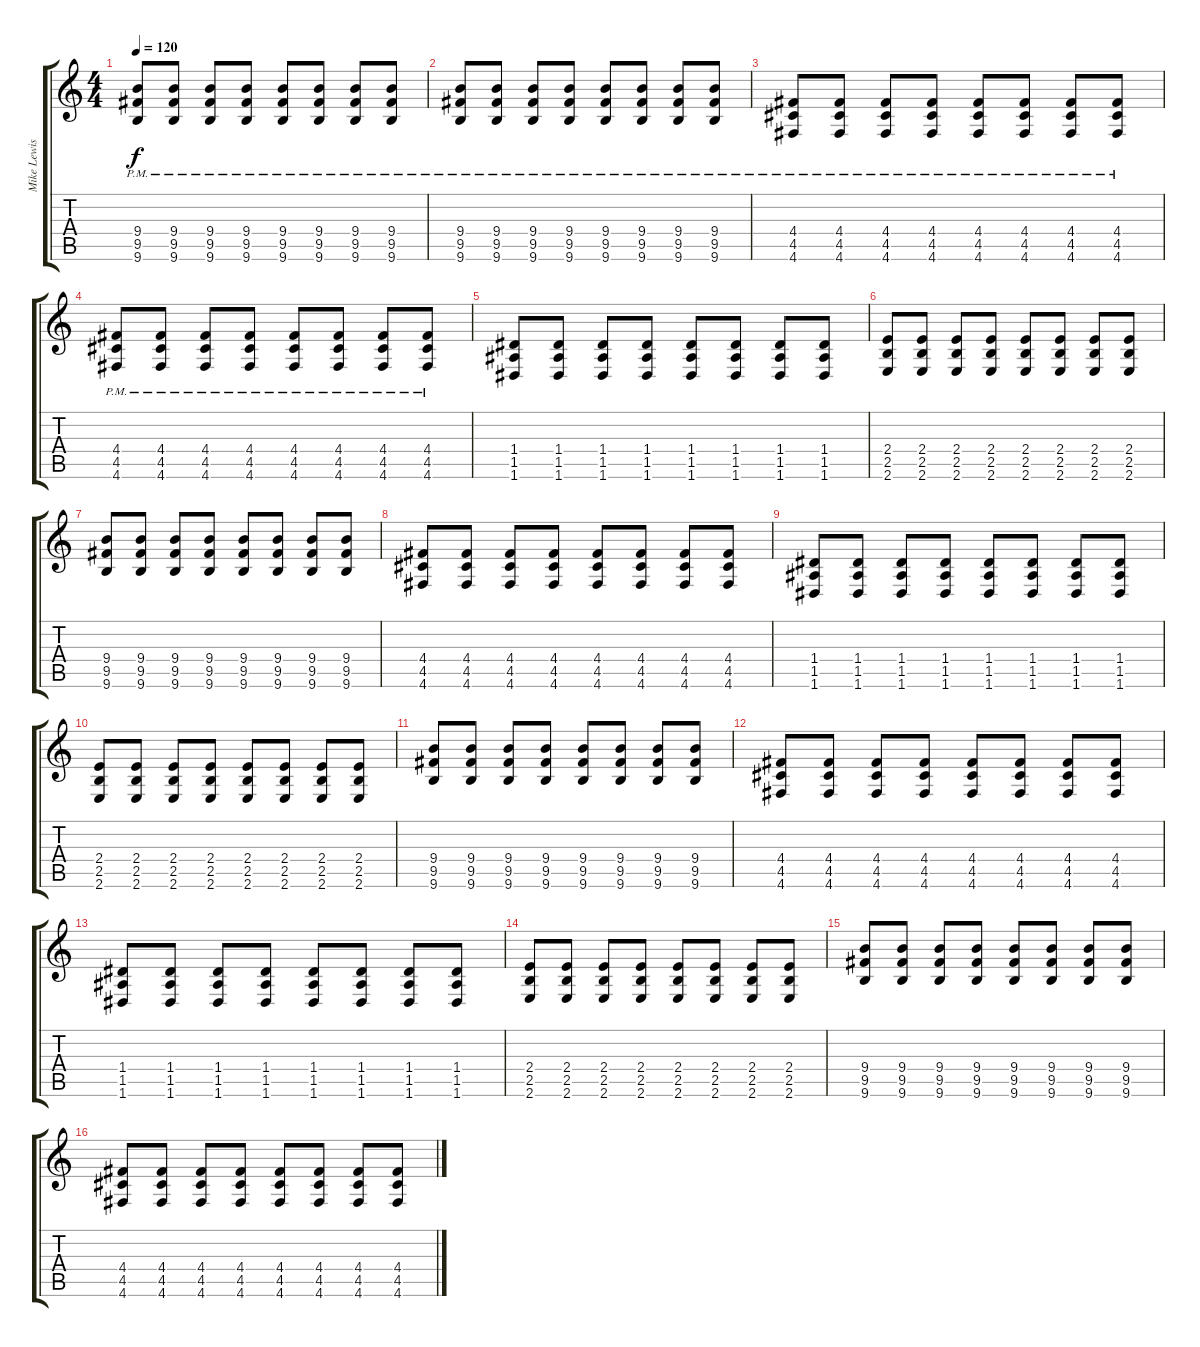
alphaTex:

\track ("Mike Lewis" "Mike Lewis") {instrument distortionguitar}
\staff {score tabs}
\tuning (E4 B3 G3 D3 A2 D2) {hide}
\ts (4 4)
\tempo 120
\clef g2
\ks c
(9.4{pm} 9.5 9.6).8{dy f} (9.4 9.5{pm} 9.6).8 (9.4 9.5{pm} 9.6).8 (9.4 9.5{pm} 9.6).8 (9.4 9.5{pm} 9.6).8 (9.4 9.5{pm} 9.6).8 (9.4 9.5{pm} 9.6).8 (9.4 9.5{pm} 9.6).8 |
(9.4{pm} 9.5 9.6).8 (9.4 9.5{pm} 9.6).8 (9.4 9.5{pm} 9.6).8 (9.4 9.5{pm} 9.6).8 (9.4 9.5{pm} 9.6).8 (9.4 9.5{pm} 9.6).8 (9.4 9.5{pm} 9.6).8 (9.4 9.5{pm} 9.6).8 |
(4.4 4.5 4.6{pm}).8 (4.4 4.5 4.6{pm}).8 (4.4 4.5 4.6{pm}).8 (4.4 4.5 4.6{pm}).8 (4.4 4.5 4.6{pm}).8 (4.4 4.5 4.6{pm}).8 (4.4 4.5 4.6{pm}).8 (4.4 4.5 4.6{pm}).8 |
(4.4 4.5 4.6{pm}).8 (4.4 4.5 4.6{pm}).8 (4.4 4.5 4.6{pm}).8 (4.4 4.5 4.6{pm}).8 (4.4 4.5 4.6{pm}).8 (4.4 4.5 4.6{pm}).8 (4.4 4.5 4.6{pm}).8 (4.4 4.5 4.6{pm}).8 |
(1.4 1.5 1.6).8 (1.4 1.5 1.6).8 (1.4 1.5 1.6).8 (1.4 1.5 1.6).8 (1.4 1.5 1.6).8 (1.4 1.5 1.6).8 (1.4 1.5 1.6).8 (1.4 1.5 1.6).8 |
(2.4 2.5 2.6).8 (2.4 2.5 2.6).8 (2.4 2.5 2.6).8 (2.4 2.5 2.6).8 (2.4 2.5 2.6).8 (2.4 2.5 2.6).8 (2.4 2.5 2.6).8 (2.4 2.5 2.6).8 |
(9.4 9.5 9.6).8 (9.4 9.5 9.6).8 (9.4 9.5 9.6).8 (9.4 9.5 9.6).8 (9.4 9.5 9.6).8 (9.4 9.5 9.6).8 (9.4 9.5 9.6).8 (9.4 9.5 9.6).8 |
(4.4 4.5 4.6).8 (4.4 4.5 4.6).8 (4.4 4.5 4.6).8 (4.4 4.5 4.6).8 (4.4 4.5 4.6).8 (4.4 4.5 4.6).8 (4.4 4.5 4.6).8 (4.4 4.5 4.6).8 |
(1.4 1.5 1.6).8 (1.4 1.5 1.6).8 (1.4 1.5 1.6).8 (1.4 1.5 1.6).8 (1.4 1.5 1.6).8 (1.4 1.5 1.6).8 (1.4 1.5 1.6).8 (1.4 1.5 1.6).8 |
(2.4 2.5 2.6).8 (2.4 2.5 2.6).8 (2.4 2.5 2.6).8 (2.4 2.5 2.6).8 (2.4 2.5 2.6).8 (2.4 2.5 2.6).8 (2.4 2.5 2.6).8 (2.4 2.5 2.6).8 |
(9.4 9.5 9.6).8 (9.4 9.5 9.6).8 (9.4 9.5 9.6).8 (9.4 9.5 9.6).8 (9.4 9.5 9.6).8 (9.4 9.5 9.6).8 (9.4 9.5 9.6).8 (9.4 9.5 9.6).8 |
(4.4 4.5 4.6).8 (4.4 4.5 4.6).8 (4.4 4.5 4.6).8 (4.4 4.5 4.6).8 (4.4 4.5 4.6).8 (4.4 4.5 4.6).8 (4.4 4.5 4.6).8 (4.4 4.5 4.6).8 |
(1.4 1.5 1.6).8 (1.4 1.5 1.6).8 (1.4 1.5 1.6).8 (1.4 1.5 1.6).8 (1.4 1.5 1.6).8 (1.4 1.5 1.6).8 (1.4 1.5 1.6).8 (1.4 1.5 1.6).8 |
(2.4 2.5 2.6).8 (2.4 2.5 2.6).8 (2.4 2.5 2.6).8 (2.4 2.5 2.6).8 (2.4 2.5 2.6).8 (2.4 2.5 2.6).8 (2.4 2.5 2.6).8 (2.4 2.5 2.6).8 |
(9.4 9.5 9.6).8 (9.4 9.5 9.6).8 (9.4 9.5 9.6).8 (9.4 9.5 9.6).8 (9.4 9.5 9.6).8 (9.4 9.5 9.6).8 (9.4 9.5 9.6).8 (9.4 9.5 9.6).8 |
(4.4 4.5 4.6).8 (4.4 4.5 4.6).8 (4.4 4.5 4.6).8 (4.4 4.5 4.6).8 (4.4 4.5 4.6).8 (4.4 4.5 4.6).8 (4.4 4.5 4.6).8 (4.4 4.5 4.6).8
